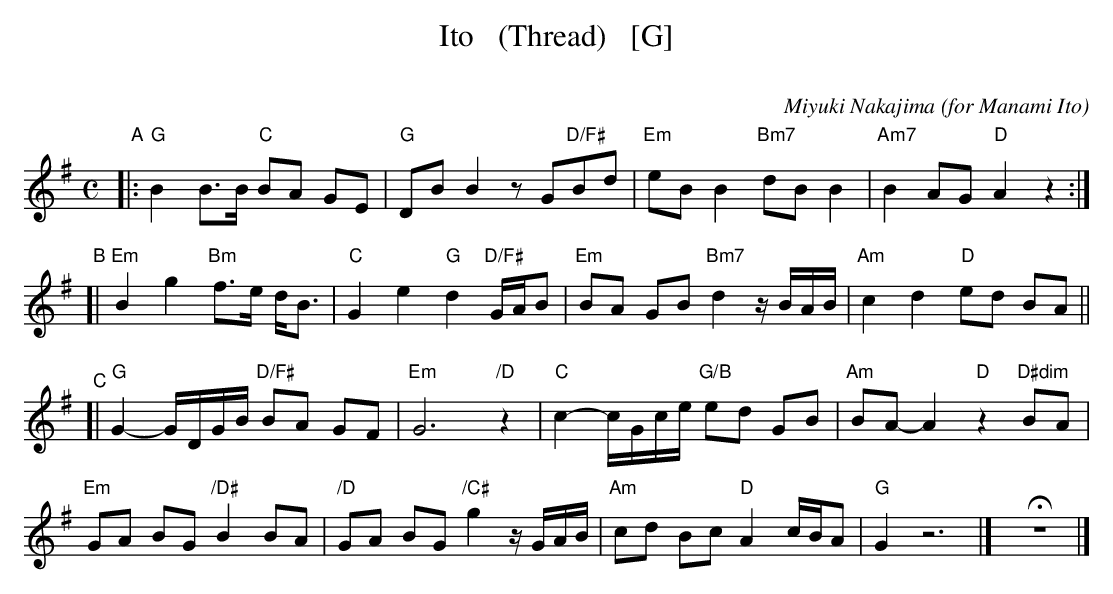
X:1
T: Ito   (Thread)   [G]
T: 糸
C: Miyuki Nakajima
O: for Manami Ito
M: C
L: 1/8
K: G
"A"|:\
"G"B2 B>B "C"BA GE | "G"DB B2 zG"D/F#"Bd | "Em"eB B2 "Bm7"dB B2 | "Am7"B2 AG "D"A2 z2 :|
"^B"[|\
"Em"B2 g2 "Bm"f>e d<B | "C"G2 e2 "G"d2 "D/F#"G/A/B | "Em"BA GB "Bm7"d2 z/B/A/B/ | "Am"c2 d2 "D"ed BA ||
"^C"[|\
"G"G2- G/D/G/B/ "D/F#"BA GF | "Em"G6 "/D"z2 | "C"c2- c/G/c/e/ "G/B"ed GB | "Am"BA- A2 "D"z2 "D#dim"BA |
"Em"GA BG "/D#"B2 BA | "/D"GA BG "/C#"g2 z/G/A/B/ | "Am"cd Bc "D"A2 c/B/A | "G"G2 z6 |] Hz8 |]
